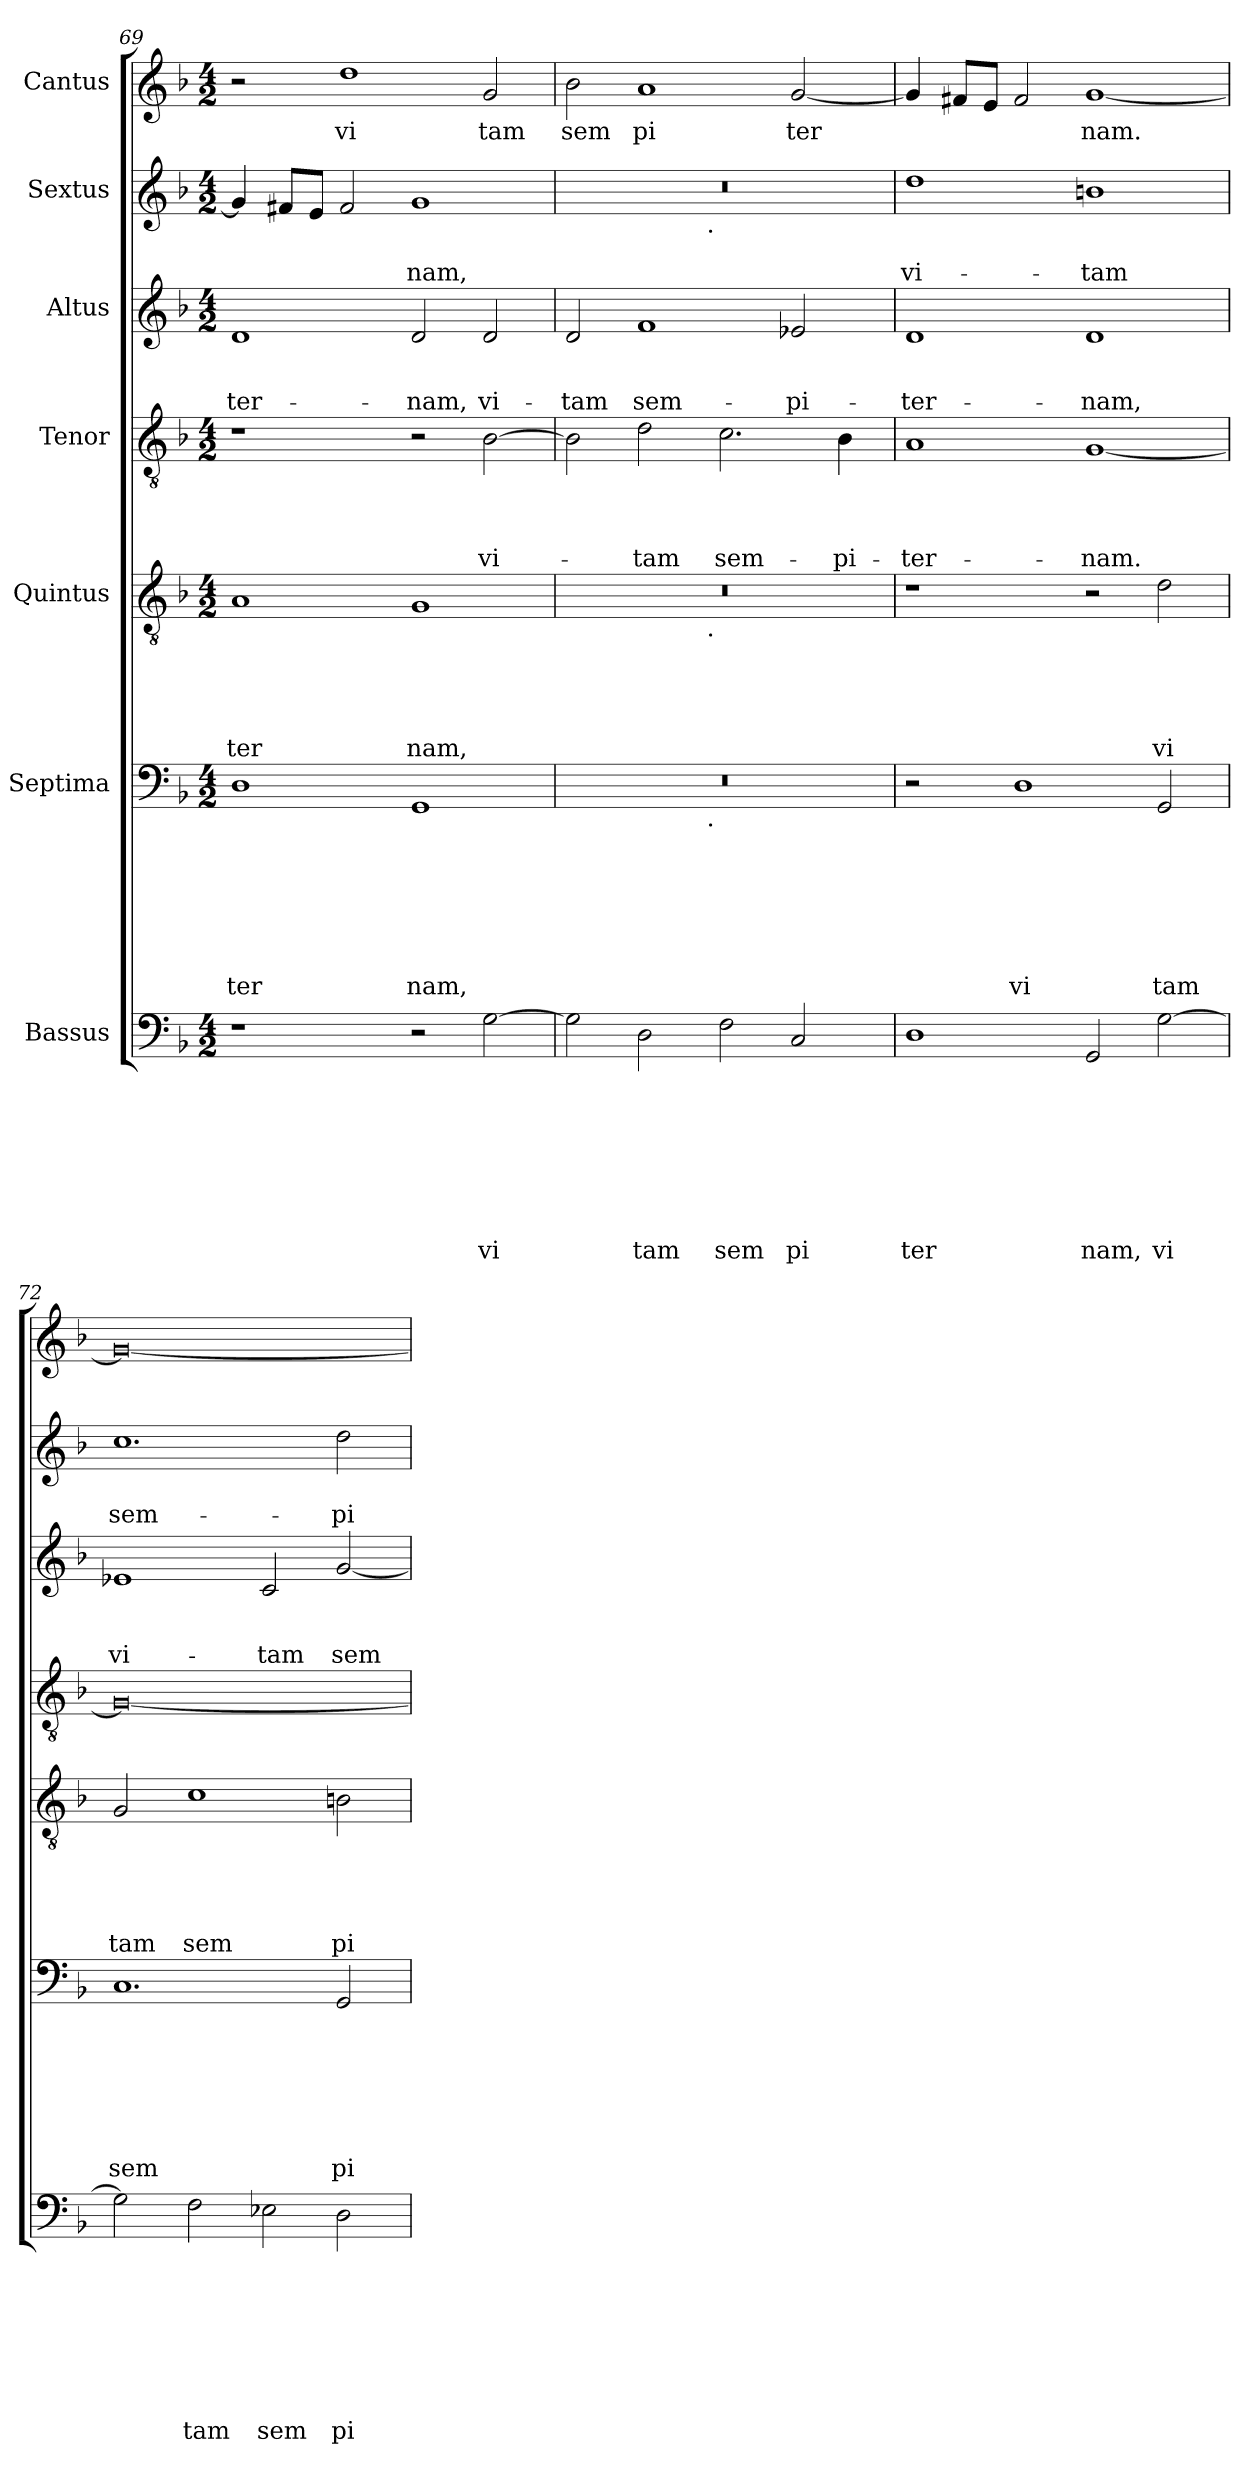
**kern	**text	**text	**text	**text	**text	**text	**text	**text	**kern	**text	**text	**text	**text	**text	**text	**text	**kern	**text	**text	**text	**text	**text	**kern	**text	**text	**text	**text	**kern	**text	**text	**text	**kern	**text	**text	**kern	**text
*part7	*part7	*part7	*part7	*part7	*part7	*part7	*part7	*part7	*part6	*part6	*part6	*part6	*part6	*part6	*part6	*part6	*part5	*part5	*part5	*part5	*part5	*part5	*part4	*part4	*part4	*part4	*part4	*part3	*part3	*part3	*part3	*part2	*part2	*part2	*part1	*part1
*staff7	*staff7	*staff7	*staff7	*staff7	*staff7	*staff7	*staff7	*staff7	*staff6	*staff6	*staff6	*staff6	*staff6	*staff6	*staff6	*staff6	*staff5	*staff5	*staff5	*staff5	*staff5	*staff5	*staff4	*staff4	*staff4	*staff4	*staff4	*staff3	*staff3	*staff3	*staff3	*staff2	*staff2	*staff2	*staff1	*staff1
*I"Bassus	*	*	*	*	*	*	*	*	*I"Septima	*	*	*	*	*	*	*	*I"Quintus	*	*	*	*	*	*I"Tenor	*	*	*	*	*I"Altus	*	*	*	*I"Sextus	*	*	*I"Cantus	*
!!LO:LB:g=z
*clefF4	*	*	*	*	*	*	*	*	*clefF4	*	*	*	*	*	*	*	*clefGv2	*	*	*	*	*	*clefGv2	*	*	*	*	*clefG2	*	*	*	*clefG2	*	*	*clefG2	*
*ITrd-3c-5	*	*	*	*	*	*	*	*	*ITrd-3c-5	*	*	*	*	*	*	*	*ITrd-3c-5	*	*	*	*	*	*ITrd-3c-5	*	*	*	*	*ITrd-3c-5	*	*	*	*	*	*	*ITrd-3c-5	*
*k[b-e-]	*	*	*	*	*	*	*	*	*k[b-e-]	*	*	*	*	*	*	*	*k[b-e-]	*	*	*	*	*	*k[b-e-]	*	*	*	*	*k[b-e-]	*	*	*	*k[b-]	*	*	*k[b-e-]	*
*B-:	*	*	*	*	*	*	*	*	*B-:	*	*	*	*	*	*	*	*B-:	*	*	*	*	*	*B-:	*	*	*	*	*B-:	*	*	*	*F:	*	*	*B-:	*
*M4/2	*	*	*	*	*	*	*	*	*M4/2	*	*	*	*	*	*	*	*M4/2	*	*	*	*	*	*M4/2	*	*	*	*	*M4/2	*	*	*	*M4/2	*	*	*M4/2	*
=69	=69	=69	=69	=69	=69	=69	=69	=69	=69	=69	=69	=69	=69	=69	=69	=69	=69	=69	=69	=69	=69	=69	=69	=69	=69	=69	=69	=69	=69	=69	=69	=69	=69	=69	=69	=69
!	!	!	!	!	!	!	!	!	!	!	!	!	!	!	!	!LO:LY:b	!	!	!	!	!	!LO:LY:b	!	!	!	!	!	!	!	!	!LO:LY:b	!	!	!	!	!
1r	.	.	.	.	.	.	.	.	1G	.	.	.	.	.	.	-ter	1d	.	.	.	.	-ter	1r	.	.	.	.	1g	.	.	-ter-	4g/]	.	.	2r	.
.	.	.	.	.	.	.	.	.	.	.	.	.	.	.	.	.	.	.	.	.	.	.	.	.	.	.	.	.	.	.	.	8f#/L	.	.	.	.
.	.	.	.	.	.	.	.	.	.	.	.	.	.	.	.	.	.	.	.	.	.	.	.	.	.	.	.	.	.	.	.	8e/J	.	.	.	.
!	!	!	!	!	!	!	!	!	!	!	!	!	!	!	!	!	!	!	!	!	!	!	!	!	!	!	!	!	!	!	!	!	!	!	!	!LO:LY:b
.	.	.	.	.	.	.	.	.	.	.	.	.	.	.	.	.	.	.	.	.	.	.	.	.	.	.	.	.	.	.	.	2f#/	.	.	1gg	vi
!	!	!	!	!	!	!	!	!	!	!	!	!	!	!	!	!LO:LY:b	!	!	!	!	!	!LO:LY:b	!	!	!	!	!	!	!	!	!LO:LY:b	!	!	!LO:LY:b	!	!
2r	.	.	.	.	.	.	.	.	1C	.	.	.	.	.	.	nam,	1c	.	.	.	.	nam,	2r	.	.	.	.	2g/	.	.	-nam,	1g	.	-nam,	.	.
!	!	!	!	!	!	!	!	!LO:LY:b	!	!	!	!	!	!	!	!	!	!	!	!	!	!	!	!	!	!	!LO:LY:b	!	!	!	!LO:LY:b	!	!	!	!	!LO:LY:b
[>2c\	.	.	.	.	.	.	.	vi	.	.	.	.	.	.	.	.	.	.	.	.	.	.	[>2e-\	.	.	.	vi-	2g/	.	.	vi-	.	.	.	2cc/	tam
=70	=70	=70	=70	=70	=70	=70	=70	=70	=70	=70	=70	=70	=70	=70	=70	=70	=70	=70	=70	=70	=70	=70	=70	=70	=70	=70	=70	=70	=70	=70	=70	=70	=70	=70	=70	=70
!	!	!	!	!	!	!	!	!	!	!	!	!	!	!	!	!	!	!	!	!	!	!	!	!	!	!	!	!	!	!	!LO:LY:b	!	!	!	!	!LO:LY:b
*	*	*	*	*	*	*	*	*	*^	*	*	*	*	*	*	*	*^	*	*	*	*	*	*	*	*	*	*	*	*	*	*	*^	*	*	*	*
2c\]	.	.	.	.	.	.	.	.	0r	2ryy	.	.	.	.	.	.	.	0r	2ryy	.	.	.	.	.	2e-\]	.	.	.	.	2g/	.	.	-tam	0r	2ryy	.	.	2ee-\	sem
!	!	!	!	!	!	!	!	!LO:LY:b	!	!	!	!	!	!	!	!	!	!	!	!	!	!	!	!	!	!	!	!	!LO:LY:b	!	!	!	!LO:LY:b	!	!	!	!	!	!LO:LY:b
2G\	.	.	.	.	.	.	.	tam	.	4...ryy	.	.	.	.	.	.	.	.	4...ryy	.	.	.	.	.	2g\	.	.	.	-tam	1b-	.	.	sem-	.	4...ryy	.	.	1dd	pi
!	!	!	!	!	!	!	!	!	!	!	!	!	!	!	!	!	!	!	!	!	!	!	!	!	!	!	!	!	!	!	!	!	!	!	!LO:TX:b:t=.	!	!	!	!
!	!	!	!	!	!	!	!	!	!	!	!	!	!	!	!	!	!	!	!LO:TX:b:t=.	!	!	!	!	!	!	!	!	!	!	!	!	!	!	!	!	!	!	!	!
!	!	!	!	!	!	!	!	!	!	!LO:TX:b:t=.	!	!	!	!	!	!	!	!	!	!	!	!	!	!	!	!	!	!	!	!	!	!	!	!	!	!	!	!	!
.	.	.	.	.	.	.	.	.	.	1ryy	.	.	.	.	.	.	.	.	1ryy	.	.	.	.	.	.	.	.	.	.	.	.	.	.	.	1ryy	.	.	.	.
!	!	!	!	!	!	!	!	!LO:LY:b	!	!	!	!	!	!	!	!	!	!	!	!	!	!	!	!	!	!	!	!	!LO:LY:b	!	!	!	!	!	!	!	!	!	!
2B-\	.	.	.	.	.	.	.	sem	.	.	.	.	.	.	.	.	.	.	.	.	.	.	.	.	2.f\	.	.	.	sem-	.	.	.	.	.	.	.	.	.	.
!	!	!	!	!	!	!	!	!LO:LY:b	!	!	!	!	!	!	!	!	!	!	!	!	!	!	!	!	!	!	!	!	!	!	!	!	!LO:LY:b	!	!	!	!	!	!LO:LY:b
2F/	.	.	.	.	.	.	.	pi	.	.	.	.	.	.	.	.	.	.	.	.	.	.	.	.	.	.	.	.	.	2a-X/	.	.	-pi-	.	.	.	.	[<2cc/	ter
!	!	!	!	!	!	!	!	!	!	!	!	!	!	!	!	!	!	!	!	!	!	!	!	!	!	!	!	!	!LO:LY:b	!	!	!	!	!	!	!	!	!	!
.	.	.	.	.	.	.	.	.	.	.	.	.	.	.	.	.	.	.	.	.	.	.	.	.	4e-\	.	.	.	-pi-	.	.	.	.	.	.	.	.	.	.
.	.	.	.	.	.	.	.	.	.	32ryy	.	.	.	.	.	.	.	.	32ryy	.	.	.	.	.	.	.	.	.	.	.	.	.	.	.	32ryy	.	.	.	.
=71	=71	=71	=71	=71	=71	=71	=71	=71	=71	=71	=71	=71	=71	=71	=71	=71	=71	=71	=71	=71	=71	=71	=71	=71	=71	=71	=71	=71	=71	=71	=71	=71	=71	=71	=71	=71	=71	=71	=71
!	!	!	!	!	!	!	!	!LO:LY:b	!	!	!	!	!	!	!	!	!	!	!	!	!	!	!	!	!	!	!	!	!LO:LY:b	!	!	!	!LO:LY:b	!	!	!	!LO:LY:b	!	!
*	*	*	*	*	*	*	*	*	*v	*v	*	*	*	*	*	*	*	*	*	*	*	*	*	*	*	*	*	*	*	*	*	*	*	*v	*v	*	*	*	*
*	*	*	*	*	*	*	*	*	*	*	*	*	*	*	*	*	*v	*v	*	*	*	*	*	*	*	*	*	*	*	*	*	*	*	*	*	*	*
1G	.	.	.	.	.	.	.	ter	2r	.	.	.	.	.	.	.	1r	.	.	.	.	.	1d	.	.	.	-ter-	1g	.	.	-ter-	1dd	.	vi-	4cc/]	.
.	.	.	.	.	.	.	.	.	.	.	.	.	.	.	.	.	.	.	.	.	.	.	.	.	.	.	.	.	.	.	.	.	.	.	8b/L	.
.	.	.	.	.	.	.	.	.	.	.	.	.	.	.	.	.	.	.	.	.	.	.	.	.	.	.	.	.	.	.	.	.	.	.	8a/J	.
!	!	!	!	!	!	!	!	!	!	!	!	!	!	!	!	!LO:LY:b	!	!	!	!	!	!	!	!	!	!	!	!	!	!	!	!	!	!	!	!
.	.	.	.	.	.	.	.	.	1G	.	.	.	.	.	.	vi	.	.	.	.	.	.	.	.	.	.	.	.	.	.	.	.	.	.	2b/	.
!	!	!	!	!	!	!	!	!LO:LY:b	!	!	!	!	!	!	!	!	!	!	!	!	!	!	!	!	!	!	!LO:LY:b	!	!	!	!LO:LY:b	!	!	!LO:LY:b	!	!LO:LY:b
2C/	.	.	.	.	.	.	.	nam,	.	.	.	.	.	.	.	.	2r	.	.	.	.	.	[<1c	.	.	.	-nam.	1g	.	.	-nam,	1bn	.	-tam	[<1cc	nam.
!	!	!	!	!	!	!	!	!LO:LY:b	!	!	!	!	!	!	!	!LO:LY:b	!	!	!	!	!	!LO:LY:b	!	!	!	!	!	!	!	!	!	!	!	!	!	!
[>2c\	.	.	.	.	.	.	.	vi	2C/	.	.	.	.	.	.	tam	2g\	.	.	.	.	vi	.	.	.	.	.	.	.	.	.	.	.	.	.	.
=72	=72	=72	=72	=72	=72	=72	=72	=72	=72	=72	=72	=72	=72	=72	=72	=72	=72	=72	=72	=72	=72	=72	=72	=72	=72	=72	=72	=72	=72	=72	=72	=72	=72	=72	=72	=72
!	!	!	!	!	!	!	!	!	!	!	!	!	!	!	!	!LO:LY:b	!	!	!	!	!	!LO:LY:b	!	!	!	!	!	!	!	!	!LO:LY:b	!	!	!LO:LY:b	!	!
2c\]	.	.	.	.	.	.	.	.	1.F	.	.	.	.	.	.	sem	2c/	.	.	.	.	tam	0c_	.	.	.	.	1a-X	.	.	vi-	1.cc	.	sem-	0cc_	.
!	!	!	!	!	!	!	!	!LO:LY:b	!	!	!	!	!	!	!	!	!	!	!	!	!	!LO:LY:b	!	!	!	!	!	!	!	!	!	!	!	!	!	!
2B-\	.	.	.	.	.	.	.	tam	.	.	.	.	.	.	.	.	1f	.	.	.	.	sem	.	.	.	.	.	.	.	.	.	.	.	.	.	.
!	!	!	!	!	!	!	!	!LO:LY:b	!	!	!	!	!	!	!	!	!	!	!	!	!	!	!	!	!	!	!	!	!	!	!LO:LY:b	!	!	!	!	!
2A-X\	.	.	.	.	.	.	.	sem	.	.	.	.	.	.	.	.	.	.	.	.	.	.	.	.	.	.	.	2f/	.	.	-tam	.	.	.	.	.
!	!	!	!	!	!	!	!	!LO:LY:b	!	!	!	!	!	!	!	!LO:LY:b	!	!	!	!	!	!LO:LY:b	!	!	!	!	!	!	!	!	!LO:LY:b	!	!	!LO:LY:b	!	!
2G\	.	.	.	.	.	.	.	pi	2C/	.	.	.	.	.	.	pi	2en\	.	.	.	.	pi	.	.	.	.	.	[<2cc/	.	.	sem-	2dd\	.	-pi-	.	.
=	=	=	=	=	=	=	=	=	=	=	=	=	=	=	=	=	=	=	=	=	=	=	=	=	=	=	=	=	=	=	=	=	=	=	=	=
*-	*-	*-	*-	*-	*-	*-	*-	*-	*-	*-	*-	*-	*-	*-	*-	*-	*-	*-	*-	*-	*-	*-	*-	*-	*-	*-	*-	*-	*-	*-	*-	*-	*-	*-	*-	*-
